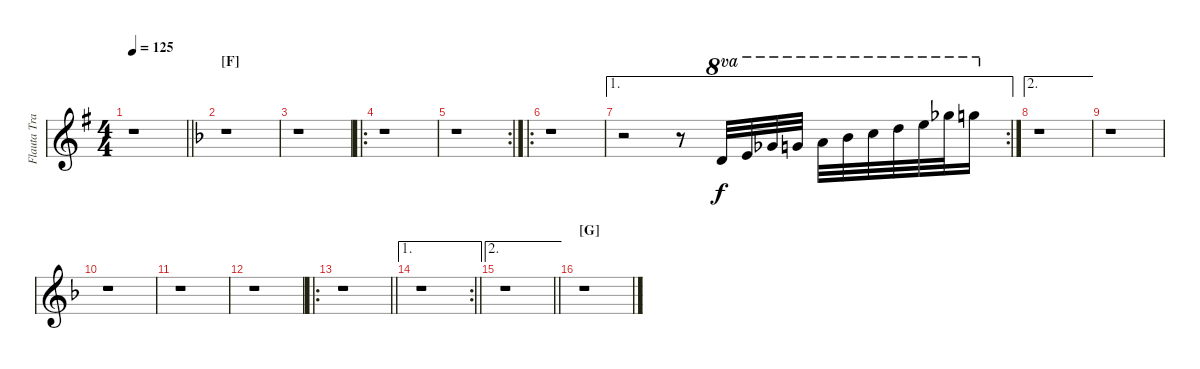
\track ("Flauta Transversa/ Clarinete" "Flauta Tra") {instrument piccolo}
\staff {score}
\tuning (E4 B3 G3 D3 A2 E2) {hide}
\ts (4 4)
\tempo 125
\clef g2
\barLineRight lightlight
\ks g
r.1{dy mf} |
\section ("" "[F]")
\ks f
r.1 |
r.1 |
\ro
r.1 |
\rc 2
r.1 |
\ro
r.1 |
\ae 1
\rc 2
r.2 r.8 10.1.32{ot 8va dy f} 12.1.32{ot 8va} 14.1.32{ot 8va} 15.1.32{ot 8va} 17.1.32{ot 8va} 18.1.32{ot 8va} 20.1.32{ot 8va} 22.1.32{ot 8va} 24.1.32{ot 8va} 26.1.32{ot 8va} 27.1.16{ot 8va} |
\ae 2
r.1 |
r.1 |
r.1 |
r.1 |
r.1 |
\ro
\barLineRight lightlight
r.1 |
\ae 1
\rc 2
\barLineRight lightlight
r.1 |
\ae 2
\barLineRight lightlight
r.1 |
\section ("" "[G]")
r.1
